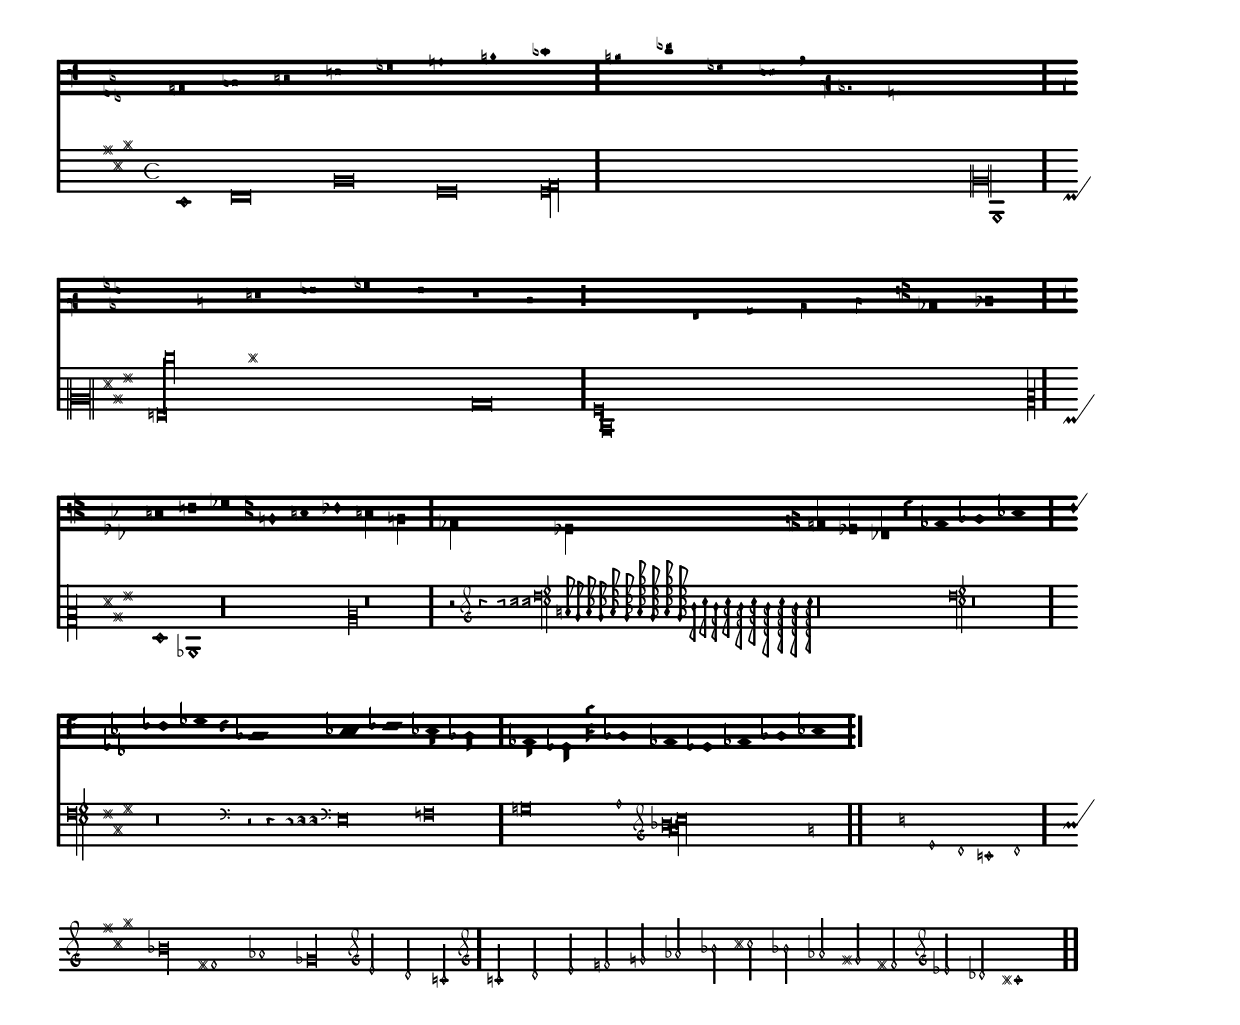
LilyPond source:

%% Do not edit this file; it is auto-generated from LSR http://lsr.dsi.unimi.it
%% This file is in the public domain.
\version "2.11.48"

\header {
  lsrtags = "ancient-notation"

  texidoc = "
Here are shown many (all?) of the symbols that are included in
LilyPond's support of ancient notation.



"
  doctitle = "Ancient fonts"
} % begin verbatim
upperStaff = \context GregorianStaff = "upperStaff" <<
  \context GregorianVoice <<
    \set Score.timing = ##f
%   \set Score.forceAccidental = ##t %%%%%%%% FIXME: what happened to this property?

    \override Staff.StaffSymbol  #'line-count = #4

     \transpose c c {
	\override Staff.KeySignature #'glyph-name-alist = #alteration-vaticana-glyph-name-alist
	\override Staff.Accidental #'glyph-name-alist = #alteration-vaticana-glyph-name-alist
	\override NoteHead  #'style = #'vaticana.punctum
	\key es \major
	\clef "vaticana-fa2"
	c!1 des! e! f! ges!

	\override NoteHead  #'style = #'vaticana.inclinatum
	a! b! ces'
	\override Staff.BarLine  #'bar-size = #3.0 \bar "|"
%	\break % 1 (8*1)

	\override NoteHead  #'style = #'vaticana.quilisma
	b! des'! ges! fes!
	\breathe
	\clef "vaticana-fa1"
	\override NoteHead  #'style = #'vaticana.plica
	es d
	\override NoteHead  #'style = #'vaticana.reverse-plica
	c d
	\override Staff.BarLine  #'bar-size = #3.0 \bar "|"
%	\break %2 (8*1)

	\override NoteHead  #'style = #'vaticana.punctum-cavum
	es f
	\override NoteHead  #'style = #'vaticana.lpes
	g as
	\override NoteHead  #'style = #'vaticana.upes
	bes as
	\override NoteHead  #'style = #'vaticana.vupes
	g f
	\override NoteHead  #'style = #'vaticana.linea-punctum
	\override Staff.BarLine  #'bar-size = #2.0 \bar "|"
%	\break % 3 (8*1)

	es d
	\override NoteHead  #'style = #'vaticana.epiphonus
	c d
	\override NoteHead  #'style = #'vaticana.cephalicus
	es f

	\override Staff.KeySignature #'glyph-name-alist = #alteration-medicaea-glyph-name-alist
	\override Staff.Accidental #'glyph-name-alist = #alteration-medicaea-glyph-name-alist
	\override Staff.Custos  #'style = #'medicaea
	\override NoteHead  #'style = #'medicaea.punctum
	\clef "medicaea-fa2"
	ces! des!
	\override Staff.BarLine  #'bar-size = #3.0 \bar "|"
%	\break % 4 (8*1)

	e! f! ges!
	\clef "medicaea-do2"
	\override NoteHead  #'style = #'medicaea.inclinatum
	a! b! ces'!
	\override NoteHead  #'style = #'medicaea.virga
	b! a!
	\override Staff.BarLine  #'bar-size = #3.0 \bar "|"
%	\break % 5 (8*1)

	ges! fes!
	\clef "medicaea-fa1"
	\override NoteHead  #'style = #'medicaea.rvirga
	e! des! ces!

	\override Staff.KeySignature #'glyph-name-alist = #alteration-hufnagel-glyph-name-alist
	\override Staff.Accidental #'glyph-name-alist = #alteration-hufnagel-glyph-name-alist
	\override Staff.Custos  #'style = #'hufnagel
	\override NoteHead  #'style = #'hufnagel.punctum
	\clef "hufnagel-fa2"
	ces! des! es!
	\override Staff.BarLine  #'bar-size = #3.0 \bar "|"
%	\break % 6 (8*1)

	fes! ges!
	\clef "hufnagel-do2"
	\override NoteHead  #'style = #'hufnagel.lpes
	as! bes! ces'!
	\override NoteHead  #'style = #'hufnagel.virga
	bes! as!
	\override Staff.BarLine  #'bar-size = #3.0 \bar "|"
%	\break % 7 (8*1)

	ges! fes!
	\clef "hufnagel-do-fa"
	\override NoteHead  #'style = #'hufnagel.punctum
	es! des! ces! des! es! fes!
	\bar "||"
%	\break % 8 (8*1)

	s32*1
%	\break % 12 (32*1)
    }
  >>
>>

lowerStaff = \context MensuralStaff = "lowerStaff" <<
  \context MensuralVoice <<
    
    % this is broken until further notice -- see refman
    % \override Staff.StaffSymbol  #'line-count = #5
    \applyOutput #'Staff #(outputproperty-compatibility (make-type-checker 'staff-symbol-interface) 'line-count 5)

     \transpose c c {
	\set autoBeaming = ##f
	\override NoteHead  #'style = #'neomensural
	\override Rest  #'style = #'neomensural
	\key a \major

% FIXME: lily crashes on some (invalid?) ligatures with:
%   ERROR: In procedure gh_scm2int:
%   ERROR: Wrong type argument in position 1: ()

% FIXME: lily emits "Programming error: Infinity or NaN encountered"
% on many ligatures such as BB.

	cis'1 d'\breve gis'\breve e'\breve \[ e'\longa fis'\longa \]
	\set Staff.forceClef = ##t
	\clef "neomensural-c2"
	cis1
	\bar "|"
%	\break % 2 (16*1)

	\[ g\breve dis''\longa \]
	b\breve \[ a\longa d\longa \]
	\clef "petrucci-c2"
%	\break % 4 (16*1)

	fis1 ces1
	\clef "petrucci-c2"
	r\longa
	\set Staff.forceClef = ##t
	\clef "mensural-c2"
	r\breve
	\bar "|"
%	\break % 5 (8*1)

	r2
	\clef "mensural-g"
	r4 r8 r16 r16
	\override NoteHead  #'style = #'mensural
	\override Stem  #'flag-style = #'mensural
	\override Stem  #'thickness = #1.0
	\override Rest  #'style = #'mensural
	\clef "petrucci-f"
	c8 b, c16 b, c32 b, c64 b, c64 b,
	d8 e  d16 e  d32 e  d64 e  d64 e
	r\longa
	\set Staff.forceClef = ##t
	\clef "petrucci-f"
	r\breve
	\bar "|"
%	\break % 6 (8*1)

	r\breve 
	\clef "mensural-f"
	% FIXME: must set Stem flag-style to #'neomensural to avoid
	% segmentation fault on r8/r16/r32.  (Strange: what has
	% Stem flag-style to do with mensural rests?)
	\override Stem  #'flag-style = #'neomensural
	% FIXME: produces warnings about "flag `neomensurald4' (or 3) not found".
	r2 r4 r8 r16 r16
	\override Stem  #'flag-style = #'mensural
	\set Staff.forceClef = ##t
	\clef "mensural-f"
	e\breve f g a1
	\clef "mensural-g"
%	\break % 7 (8*1)

	\[ bes'!\longa a'!\longa c''!\longa \]
	e'1 d' c' d' \bar "|"
	\bar "|"
%	\break % 9 (16*1)

	bes'!\longa fis'!1 as'!1 ges'!\longa % lig
	\set Staff.forceClef = ##t
	\clef "mensural-g"
	e'2 d' c' \bar "|"
%	\break % 11 (16*1)

	\set Staff.forceClef = ##t
	\clef "petrucci-g"
	c'2 d' e' f'
	\clef "petrucci-g"
	g' as'! bes'! cis''!
	bes'! as'! gis'! fis'!
	\set Staff.forceClef = ##t
	\clef "mensural-g"
	es'! des'! cis'!1 \bar "||"
%	\break % 12 (8*1)
    }
  >>
>>

\paper {
	line-thickness = #(/ staff-space 5.0)
}

\score {
    \context Score <<
	\upperStaff
	\lowerStaff
    >>
    \layout {
% do we want to keep these settings? -gp
	line-width = 17.25\cm
	textheight = 26.0\cm
	indent = 0.0
	\context {
	    \Score
	    \accepts MensuralStaff
	    \accepts GregorianStaff
%	    timing = ##f %%%%%%%% FIXME: this has no effect
	}
	\context {
	    \Voice
	    \name MensuralVoice
	    \alias Voice
	    \remove Ligature_bracket_engraver
	    \consists Mensural_ligature_engraver
	    \override NoteHead #'style = #'mensural
%	    \override Stem #'flag-style = #'mensural %%%%%%%% FIXME: this core dumps
	    \override Stem #'thickness = #1.0
	    \override Rest #'style = #'mensural
	    autoBeaming = ##f
	}
	\context {
	    \Voice
	    \name GregorianVoice
	    \alias Voice
	    \remove Ligature_bracket_engraver
%	    \consists Gregorian_ligature_engraver %%%%%%%% TODO: not yet implemented
	    \override NoteHead #'style = #'vaticana.punctum
	    autoBeaming = ##f
	}
	\context {
	    \Staff
	    \name MensuralStaff
	    \alias Staff
	    \accepts MensuralVoice
	    \consists Custos_engraver
	    \override TimeSignature #'style = #'mensural
	    \override KeySignature #'glyph-name-alist = #alteration-mensural-glyph-name-alist
	    \override Accidental #'glyph-name-alist = #alteration-mensural-glyph-name-alist
	    \override Custos #'style = #'mensural
	    \override Custos #'neutral-position = #3
	    \override Custos #'neutral-direction = #-1
	    clefGlyph = #"clefs.petrucci-c2"
	    clefPosition = #-2
	    clefOctavation = #0 
	}
	\context {
	    \Staff
	    \name GregorianStaff
	    \alias Staff
	    \accepts GregorianVoice
	    \consists Custos_engraver
	    \remove Time_signature_engraver
	    \override StaffSymbol #'thickness = #2.0
	    \override StaffSymbol #'line-count = #4
	    \override KeySignature #'glyph-name-alist = #alteration-vaticana-glyph-name-alist
	    \override Accidental #'glyph-name-alist = #alteration-vaticana-glyph-name-alist
	    \override Custos #'style = #'vaticana
	    \override Custos #'neutral-position = #4
	    \override Custos #'neutral-direction = #-1
	    clefGlyph = #"clefs.vaticana-do"
	    clefPosition = #1
	    clefOctavation = #0 
	}
	\context {
	    \RemoveEmptyStaffContext
	    \accepts MensuralVoice
	    \accepts GregorianVoice
        }
    }
}


